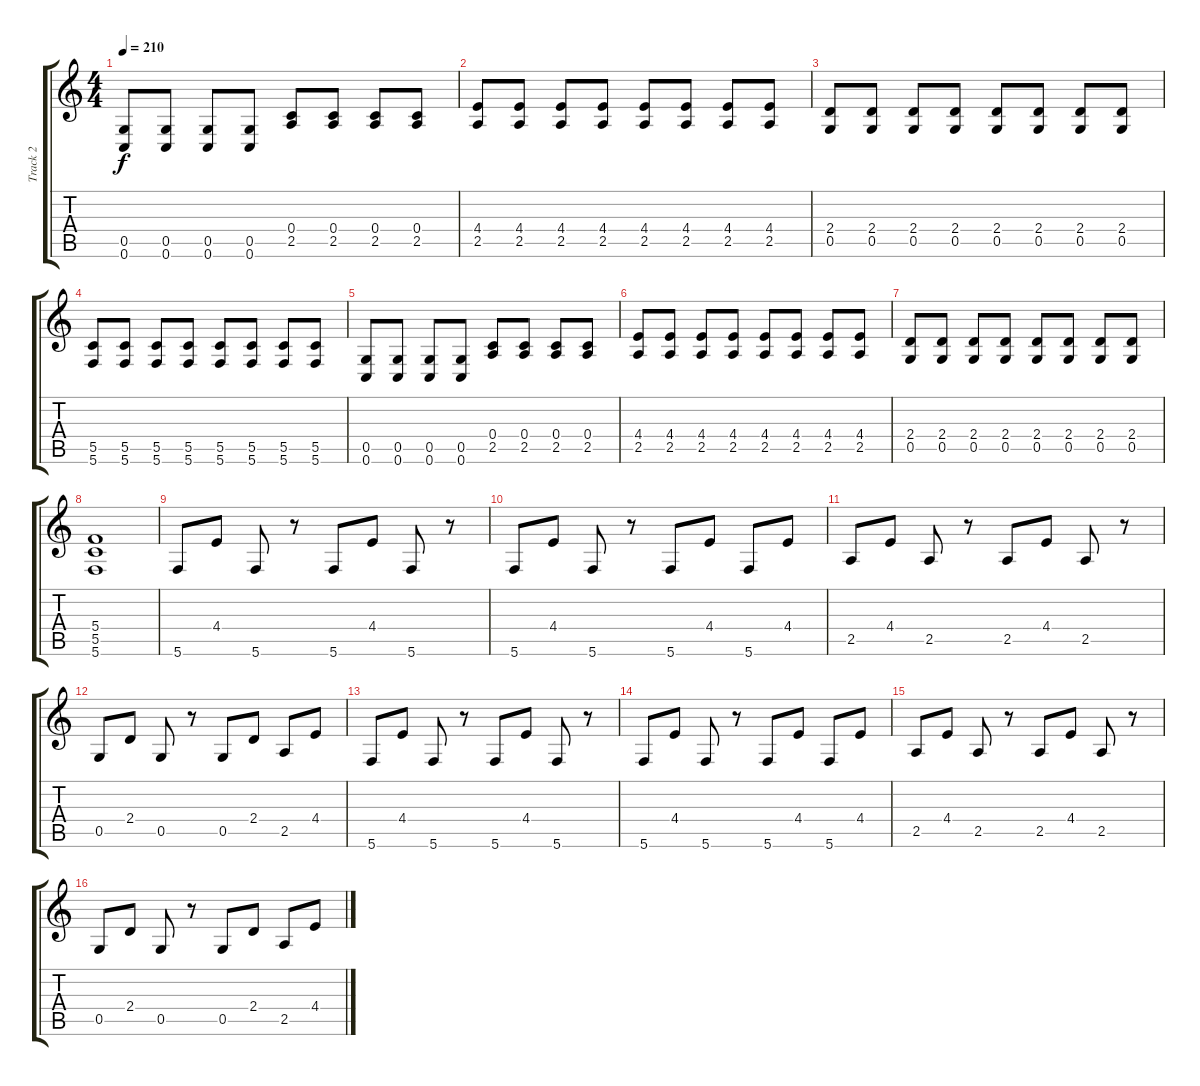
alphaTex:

\track ("Track 2" "Track 2") {instrument distortionguitar}
\staff {score tabs}
\tuning (D4 A3 F3 C3 G2 C2) {hide}
\ts (4 4)
\tempo 210
\clef g2
\ks c
(0.5 0.6).8{dy f} (0.5 0.6).8 (0.5 0.6).8 (0.5 0.6).8 (0.4 2.5).8 (0.4 2.5).8 (0.4 2.5).8 (0.4 2.5).8 |
(4.4 2.5).8 (4.4 2.5).8 (4.4 2.5).8 (4.4 2.5).8 (4.4 2.5).8 (4.4 2.5).8 (4.4 2.5).8 (4.4 2.5).8 |
(2.4 0.5).8 (2.4 0.5).8 (2.4 0.5).8 (2.4 0.5).8 (2.4 0.5).8 (2.4 0.5).8 (2.4 0.5).8 (2.4 0.5).8 |
(5.5 5.6).8 (5.5 5.6).8 (5.5 5.6).8 (5.5 5.6).8 (5.5 5.6).8 (5.5 5.6).8 (5.5 5.6).8 (5.5 5.6).8 |
(0.5 0.6).8 (0.5 0.6).8 (0.5 0.6).8 (0.5 0.6).8 (0.4 2.5).8 (0.4 2.5).8 (0.4 2.5).8 (0.4 2.5).8 |
(4.4 2.5).8 (4.4 2.5).8 (4.4 2.5).8 (4.4 2.5).8 (4.4 2.5).8 (4.4 2.5).8 (4.4 2.5).8 (4.4 2.5).8 |
(2.4 0.5).8 (2.4 0.5).8 (2.4 0.5).8 (2.4 0.5).8 (2.4 0.5).8 (2.4 0.5).8 (2.4 0.5).8 (2.4 0.5).8 |
(5.4 5.5 5.6).1 |
5.6.8 4.4.8 5.6.8 r.8 5.6.8 4.4.8 5.6.8 r.8 |
5.6.8 4.4.8 5.6.8 r.8 5.6.8 4.4.8 5.6.8 4.4.8 |
2.5.8 4.4.8 2.5.8 r.8 2.5.8 4.4.8 2.5.8 r.8 |
0.5.8 2.4.8 0.5.8 r.8 0.5.8 2.4.8 2.5.8 4.4.8 |
5.6.8 4.4.8 5.6.8 r.8 5.6.8 4.4.8 5.6.8 r.8 |
5.6.8 4.4.8 5.6.8 r.8 5.6.8 4.4.8 5.6.8 4.4.8 |
2.5.8 4.4.8 2.5.8 r.8 2.5.8 4.4.8 2.5.8 r.8 |
0.5.8 2.4.8 0.5.8 r.8 0.5.8 2.4.8 2.5.8 4.4.8
